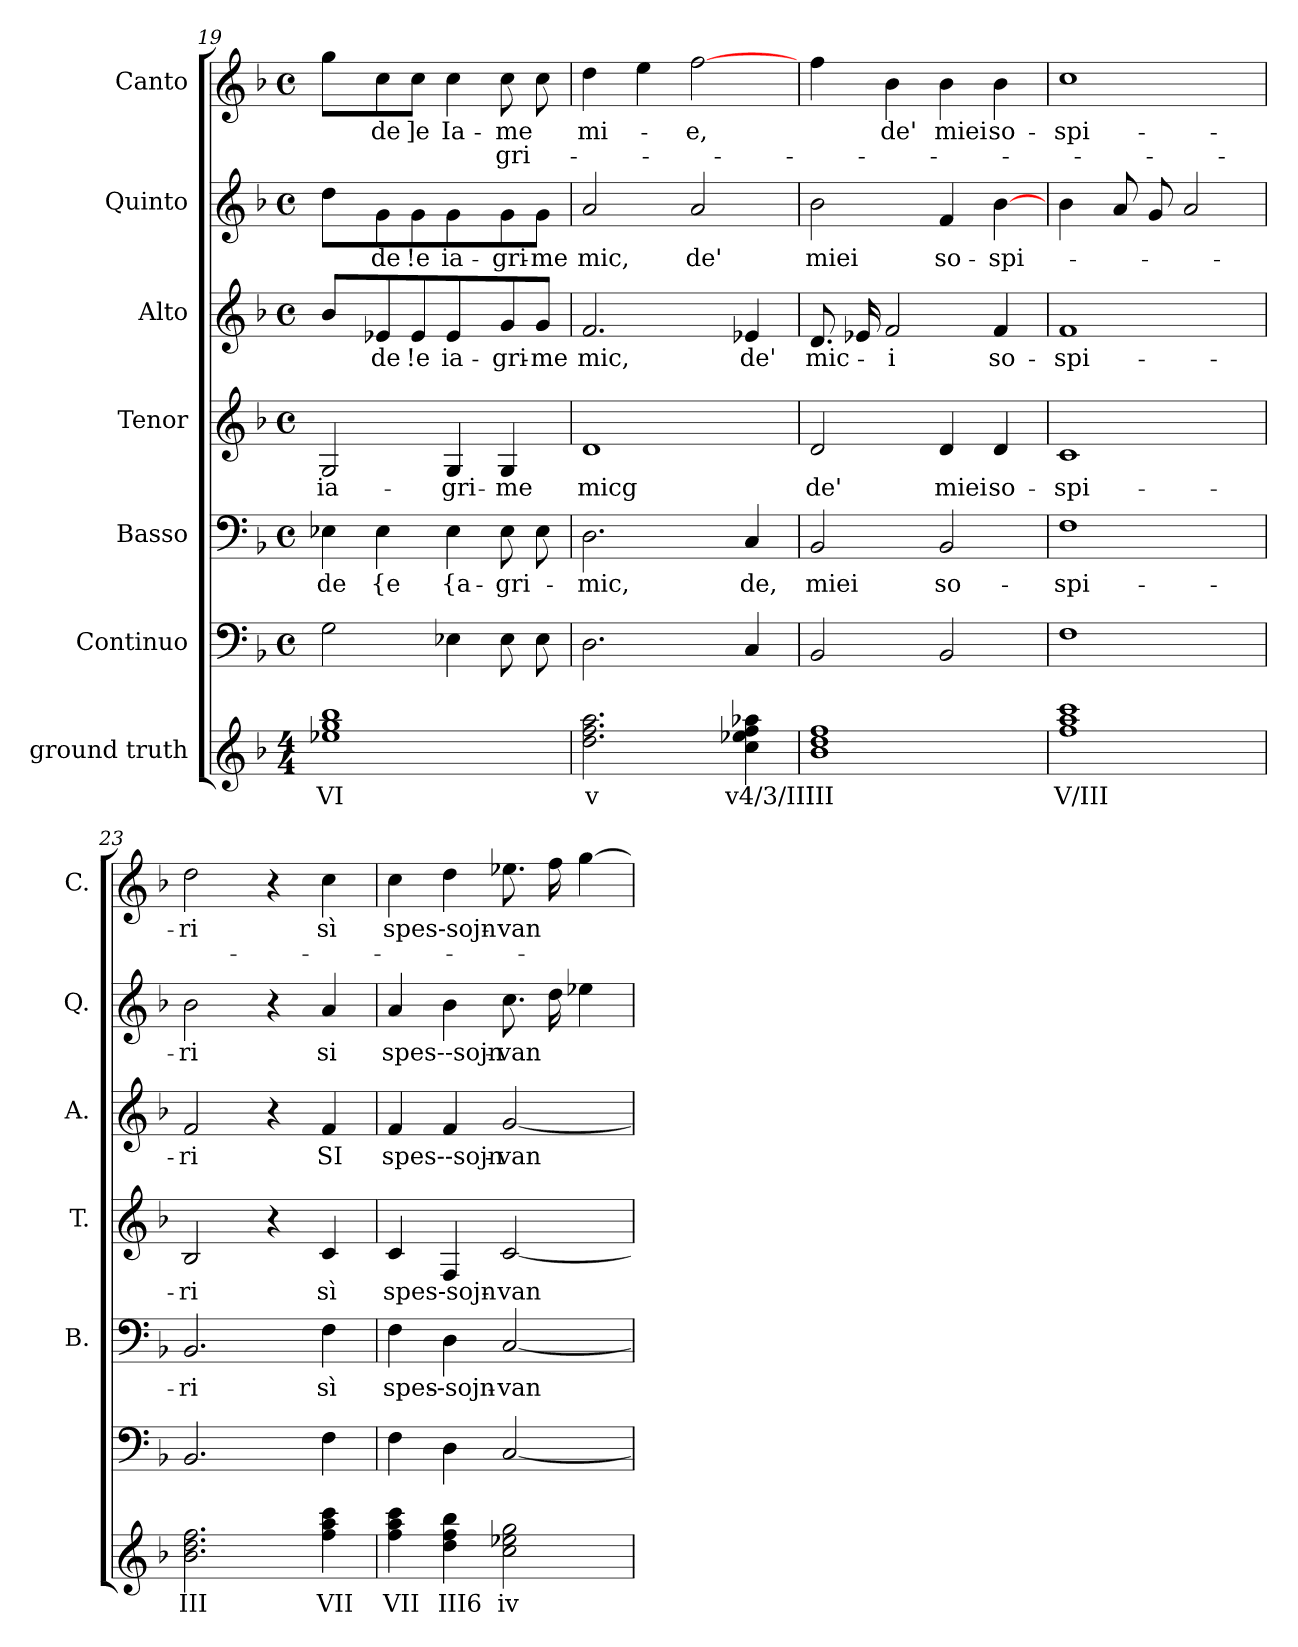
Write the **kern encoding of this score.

**kern	**text	**kern	**kern	**text	**kern	**text	**kern	**text	**kern	**text	**kern	**text	**text
*part7	*part7	*part6	*part5	*part5	*part4	*part4	*part3	*part3	*part2	*part2	*part1	*part1	*part1
*staff7	*staff7	*staff6	*staff5	*staff5	*staff4	*staff4	*staff3	*staff3	*staff2	*staff2	*staff1	*staff1	*staff1
*I"ground truth	*	*I"Continuo	*I"Basso	*	*I"Tenor	*	*I"Alto	*	*I"Quinto	*	*I"Canto	*	*
*	*	*	*I'B.	*	*I'T.	*	*I'A.	*	*I'Q.	*	*I'C.	*	*
*	*	*clefF4	*clefF4	*	*clefG2	*	*clefG2	*	*clefG2	*	*clefG2	*	*
*k[b-]	*	*k[b-]	*k[b-]	*	*k[b-]	*	*k[b-]	*	*k[b-]	*	*k[b-]	*	*
*	*	*F:	*F:	*	*F:	*	*F:	*	*F:	*	*F:	*	*
*M4/4	*	*M4/4	*M4/4	*	*M4/4	*	*M4/4	*	*M4/4	*	*M4/4	*	*
*	*	*met(c)	*met(c)	*	*met(c)	*	*met(c)	*	*met(c)	*	*met(c)	*	*
=19	=19	=19	=19	=19	=19	=19	=19	=19	=19	=19	=19	=19	=19
1ee-X 1gg 1bb-	VI	2G	4E-	-de	2G	-ia-	4b-	.	4dd	.	4gg	.	.
.	.	.	4E-	-{e	.	.	8e-J	-de	8gJ	-de	8ccJ	-de	.
.	.	.	.	.	.	.	8e-J	-!e	8gJ	-!e	8ccJ	-]e	.
.	.	4E-	4E-	-{a-	4G	-gri-	4e-	-ia-	4g	-ia-	4cc	-Ia-	.
.	.	8E-L	8E-L	-gri-	4G	-me	8gJ	-gri-	8gJ	-gri-	8ccL	-me	-gri-
.	.	8E-	8E-	.	.	.	8gJ	-me	8gJ	-me	8cc	.	.
=20	=20	=20	=20	=20	=20	=20	=20	=20	=20	=20	=20	=20	=20
2.dd 2.ff 2.aa	v	2.D	2.D	-mic,	1d	-micg	2.f	-mic,	2a	-mic,	4dd	-mi-	.
.	.	.	.	.	.	.	.	.	.	.	4ee	.	.
.	.	.	.	.	.	.	.	.	2a	-de'	[2ff	-e,	.
4cc 4ee-X 4ff 4aa-X	v4/3/III	4C	4C	-de,	.	.	4e-	-de'	.	.	.	.	.
!!LO:LB:g=z
=21	=21	=21	=21	=21	=21	=21	=21	=21	=21	=21	=21	=21	=21
1b- 1dd 1ff	III	2BB-	2BB-	-miei	2d	-de'	8.dL	-mic-	2b-	-miei	4ff	.	.
.	.	.	.	.	.	.	16e-	.	.	.	.	.	.
.	.	.	.	.	.	.	2f	-i	.	.	4b-	-de'	.
.	.	2BB-	2BB-	-so-	4d	-miei	.	.	4f	-so-	4b-	-miei	.
.	.	.	.	.	4d	-so-	4f	-so-	[4b-	-spi-	4b-	-so-	.
=22	=22	=22	=22	=22	=22	=22	=22	=22	=22	=22	=22	=22	=22
1ff 1aa 1ccc	V/III	1F	1F	-spi-	1c	-spi-	1f	-spi-	4b-	.	1cc	-spi-	.
.	.	.	.	.	.	.	.	.	8aL	.	.	.	.
.	.	.	.	.	.	.	.	.	8g	.	.	.	.
.	.	.	.	.	.	.	.	.	2a	.	.	.	.
=23	=23	=23	=23	=23	=23	=23	=23	=23	=23	=23	=23	=23	=23
2.b- 2.dd 2.ff	III	2.BB-	2.BB-	-ri	2B-	-ri	2f	-ri	2b-	-ri	2dd	-ri	.
.	.	.	.	.	4r	.	4r	.	4r	.	4r	.	.
4ff 4aa 4ccc	VII	4F	4F	-sì	4c	-sì	4f	-SI	4a	-si	4cc	-sì	.
=24	=24	=24	=24	=24	=24	=24	=24	=24	=24	=24	=24	=24	=24
4ff 4aa 4ccc	VII	4F	4F	-spes-	4c	-spes-sojn-	4f	-spes--sojn-	4a	-spes--sojn-	4cc	-spes-sojn-	.
4dd 4ff 4bb-	III6	4D	4D	--sojn-	4F	.	4f	.	4b-	.	4dd	.	.
2cc 2ee-X 2gg	iv	[2C	[2C	-van	[2c	-van	[2g	-van	8.ccL	-van	8.ee-L	-van	.
.	.	.	.	.	.	.	.	.	16dd	.	16ff	.	.
.	.	.	.	.	.	.	.	.	4ee-	.	[4gg	.	.
=	=	=	=	=	=	=	=	=	=	=	=	=	=
*-	*-	*-	*-	*-	*-	*-	*-	*-	*-	*-	*-	*-	*-
